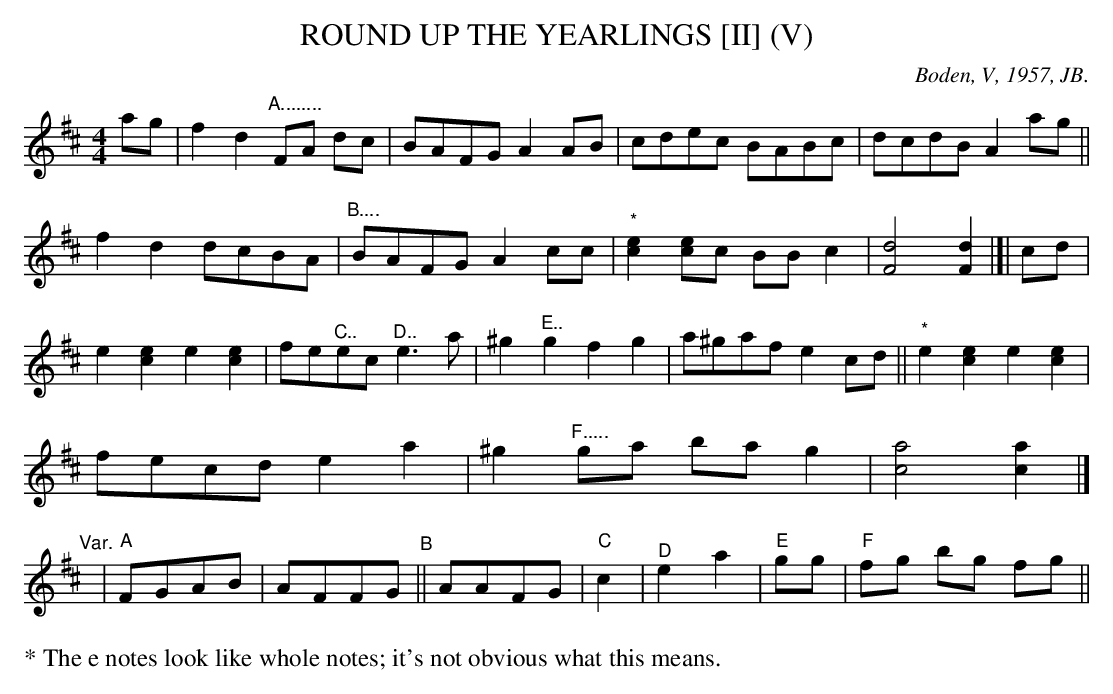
X:1
T: ROUND UP THE YEARLINGS [II] (V)
O: Boden, V, 1957, JB.
M: 4/4
L: 1/8
K: D
ag |\
f2d2 "^A........"FA dc | BAFG A2AB | cdec BABc | dcdB A2ag || f2d2 dcBA |
"^B...."BAFG A2cc | "^*"[e2c2][ec]c BBc2 | [d4F4] [d2F2] |[|\
cd |\
e2[c2e2] e2[c2e2] | fe"^C.."ec "^D.."e3a | ^g2"^E.."g2 f2g2 | a^gaf e2cd ||
"^*"e2[c2e2] e2[c2e2] | fecd e2a2 | ^g2"^F....."ga bag2 | [a4c4] [a2c2] |]
"^Var."y2 | "A"FGAB | AFFG "^B"|| AAFG | "C"c2 | "^D"e2a2 | "E"gg | "F"fg bg fg ||
